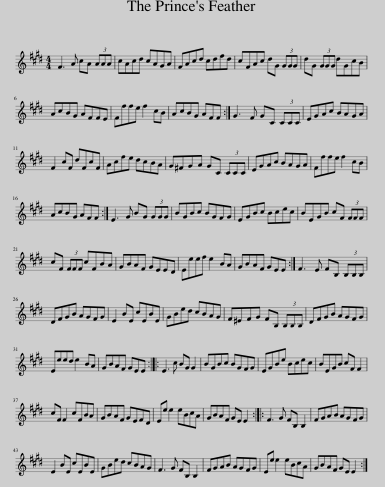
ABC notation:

X:1
L:1/8
M:4/4
I:linebreak $
K:E
V:1 treble
V:1
 F3 A cA (3AAA | cAcd cAGA | FAcd cdfd | cFAc dG (3GGG | dG (3GGG dGcB |$ %5
 AcBG AFFE | Fffe f2 cB | AcBG AFF :| G3 F GC (3CCC | EGAc BAGA |$ %10
 F2 cF dFcF | Acfe dcBA | G^FGA GC (3CCC | EGAc BAGA | Fffe f2 cB |$ %15
 AcBG AFF :| E3 G BG (3GGG | BGBc BGFG | EGBc Bcec | BEGB cF (3FFF |$ %20
 cF (3FFF cFBA | GBAF GEED | Eeef e2 BA | GBAF GEE :| F3 E FB, (3B,B,B, |$ %25
 DFGB AGFG | E2 BE cEBE | GBed cBAG | F^EFG FB, (3B,B,B, | DFGB AGFG |$ %30
 Eeed e2 BA | GBAF GEE :: E3 c BG G2 | BGBc BGFG | EGBe Bcec | %35
 BEGB cF F2 |$ cF F2 cFBA | GBAF GEFD | Ee e2 eBcA | GBAF GE E2 :: %40
 F3 G FB, B,2 | FGAB AGFG |$ E2 BE cEBE | GBed cBAG | F3 G FB, B,2 | %45
 FGAB AGFG | Ee e2 eBcA | GBAF GE E2 :| %48
